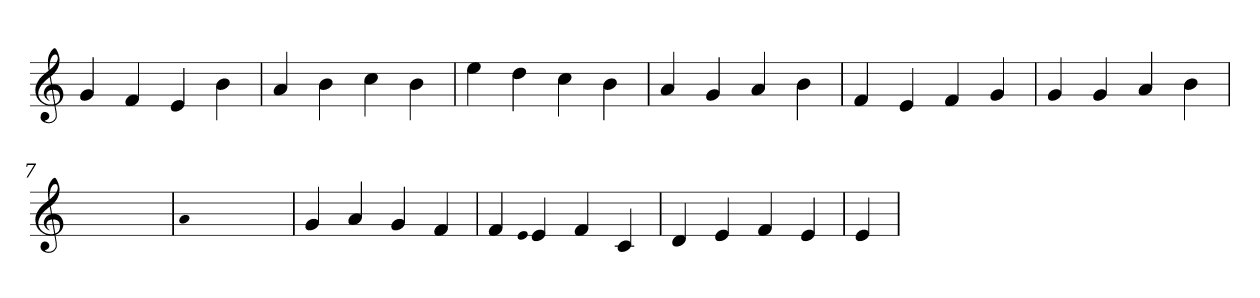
**kern
*part1
*staff1
*clefG2
=1
4g
4f
4e
4b
=2
4a
4b
4cc
4b
=3
4ee
4dd
4cc
4b
=4
4a
4g
4a
4b
=5
4f
4e
4f
4g
=6
4g
4g
4a
4b
=7
1ryy
=7
qqa
1ryy
=7
4g
4a
4g
4f
=8
4f
qqe
4e
4f
4c
=9
4d
4e
4f
4e
=10
4e
=
*-
